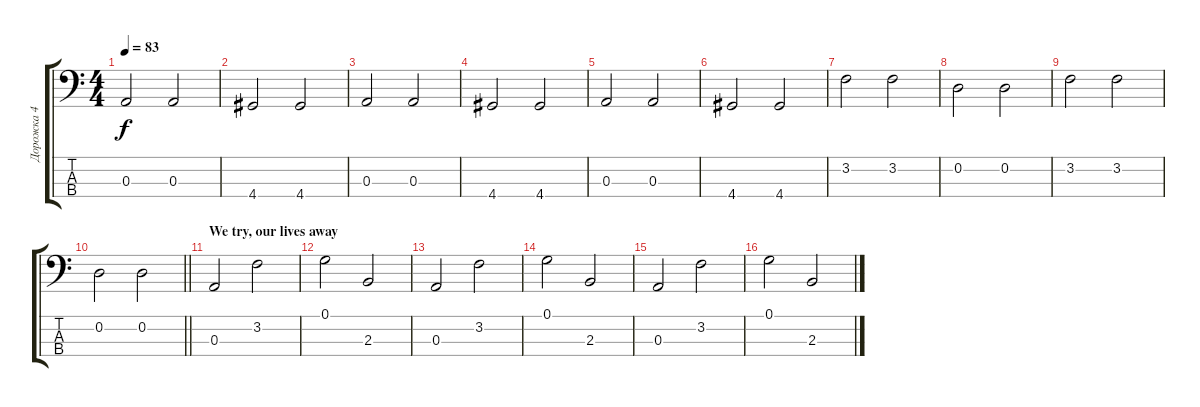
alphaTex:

\track ("Дорожка 4" "Дорожка 4") {instrument electricbassfinger}
\staff {score tabs}
\tuning (G2 D2 A1 E1) {hide}
\ts (4 4)
\tempo 83
\clef f4
\ks c
0.3.2{dy f} 0.3.2 |
4.4.2 4.4.2 |
0.3.2 0.3.2 |
4.4.2 4.4.2 |
0.3.2 0.3.2 |
4.4.2 4.4.2 |
3.2.2 3.2.2 |
0.2.2 0.2.2 |
3.2.2 3.2.2 |
\barLineRight lightlight
0.2.2 0.2.2 |
\section ("" "We try, our lives away")
0.3.2 3.2.2 |
0.1.2 2.3.2 |
0.3.2 3.2.2 |
0.1.2 2.3.2 |
0.3.2 3.2.2 |
0.1.2 2.3.2
